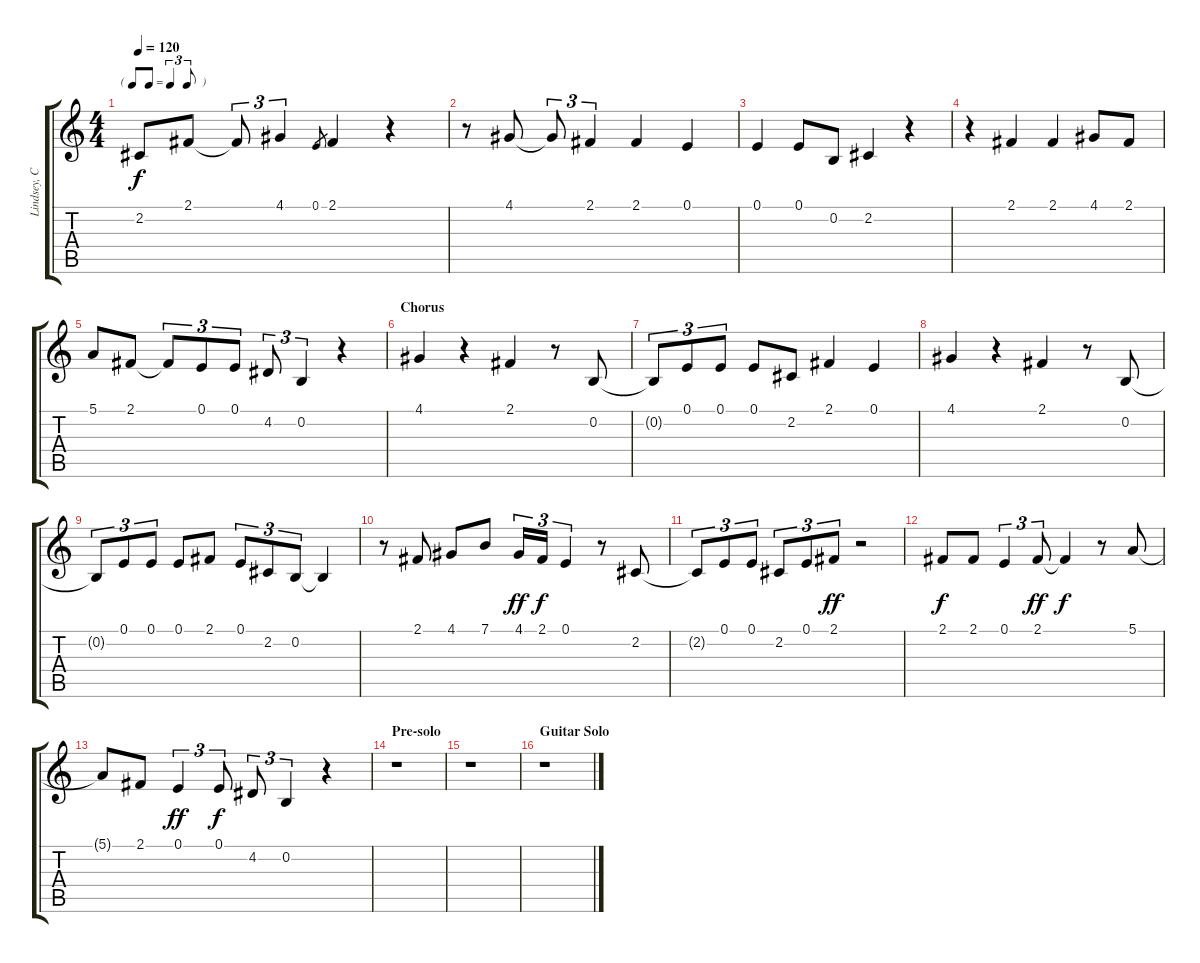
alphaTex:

\track ("Lindsey, Christine & Stevie - Vocals" "Lindsey, C") {instrument lead6voice}
\staff {score tabs}
\tuning (E4 B3 G3 D3 A2 E2) {hide}
\ts (4 4)
\tf triplet8th
\tempo 120
\clef g2
\ks c
2.2.8{dy f} 2.1.8 2.1{t}.8{tu (3 2)} 4.1.4{tu (3 2)} 0.1.8{gr} 2.1.4 r.4 |
r.8 4.1.8 4.1{t}.8{tu (3 2)} 2.1.4{tu (3 2)} 2.1.4 0.1.4 |
0.1.4 0.1.8 0.2.8 2.2.4 r.4 |
r.4 2.1.4 2.1.4 4.1.8 2.1.8 |
5.1.8 2.1.8 2.1{t}.8{tu (3 2)} 0.1.8{tu (3 2)} 0.1.8{tu (3 2)} 4.2.8{tu (3 2)} 0.2.4{tu (3 2)} r.4 |
\section ("" "Chorus")
4.1.4 r.4 2.1.4 r.8 0.2.8 |
0.2{t}.8{tu (3 2)} 0.1.8{tu (3 2)} 0.1.8{tu (3 2)} 0.1.8 2.2.8 2.1.4 0.1.4 |
4.1.4 r.4 2.1.4 r.8 0.2.8 |
0.2{t}.8{tu (3 2)} 0.1.8{tu (3 2)} 0.1.8{tu (3 2)} 0.1.8 2.1.8 0.1.8{tu (3 2)} 2.2.8{tu (3 2)} 0.2.8{tu (3 2)} 0.2{t}.4 |
r.8 2.1.8 4.1.8 7.1.8 4.1.16{tu (3 2) dy ff} 2.1.16{tu (3 2) dy f} 0.1.4{tu (3 2)} r.8 2.2.8 |
2.2{t}.8{tu (3 2)} 0.1.8{tu (3 2)} 0.1.8{tu (3 2)} 2.2.8{tu (3 2)} 0.1.8{tu (3 2)} 2.1.8{tu (3 2) dy ff} r.2 |
2.1.8{dy f} 2.1.8 0.1.4{tu (3 2)} 2.1.8{tu (3 2) dy ff} 2.1{t}.4{dy f} r.8 5.1.8 |
5.1{t}.8 2.1.8 0.1.4{tu (3 2) dy ff} 0.1.8{tu (3 2) dy f} 4.2.8{tu (3 2)} 0.2.4{tu (3 2)} r.4 |
\section ("" "Pre-solo")
r.1 |
r.1 |
\section ("" "Guitar Solo")
r.1
